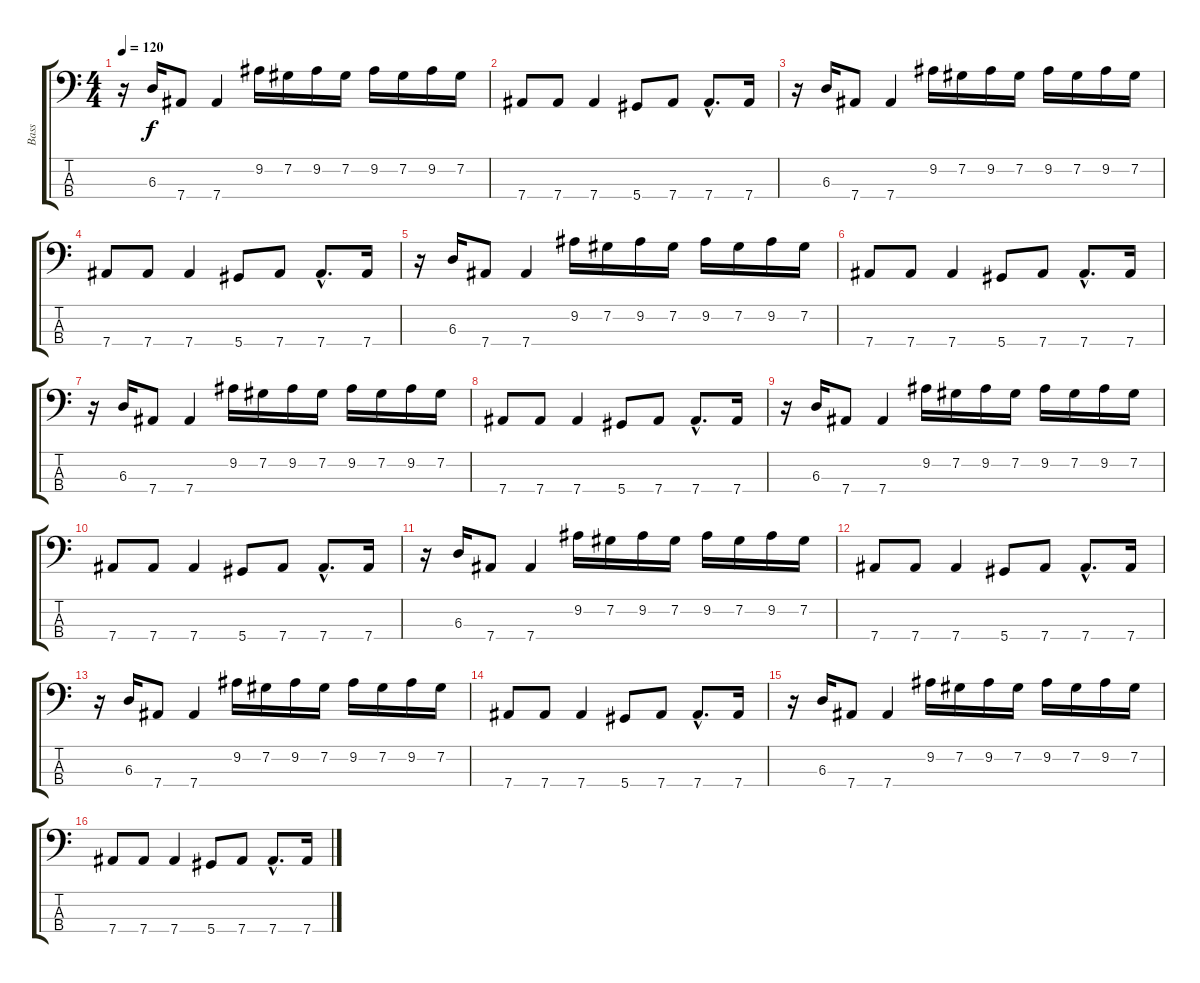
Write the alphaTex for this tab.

\track ("Bass" "Bass") {instrument electricbassfinger}
\staff {score tabs}
\tuning (Gb2 Db2 Ab1 Eb1) {hide}
\ts (4 4)
\tempo 120
\clef f4
\ks c
r.16{dy f} 6.3.16 7.4.8 7.4.4 9.2.16 7.2.16 9.2.16 7.2.16 9.2.16 7.2.16 9.2.16 7.2.16 |
7.4.8 7.4.8 7.4.4 5.4.8 7.4.8 7.4{hac}.8{d} 7.4.16 |
r.16 6.3.16 7.4.8 7.4.4 9.2.16 7.2.16 9.2.16 7.2.16 9.2.16 7.2.16 9.2.16 7.2.16 |
7.4.8 7.4.8 7.4.4 5.4.8 7.4.8 7.4{hac}.8{d} 7.4.16 |
r.16 6.3.16 7.4.8 7.4.4 9.2.16 7.2.16 9.2.16 7.2.16 9.2.16 7.2.16 9.2.16 7.2.16 |
7.4.8 7.4.8 7.4.4 5.4.8 7.4.8 7.4{hac}.8{d} 7.4.16 |
r.16 6.3.16 7.4.8 7.4.4 9.2.16 7.2.16 9.2.16 7.2.16 9.2.16 7.2.16 9.2.16 7.2.16 |
7.4.8 7.4.8 7.4.4 5.4.8 7.4.8 7.4{hac}.8{d} 7.4.16 |
r.16 6.3.16 7.4.8 7.4.4 9.2.16 7.2.16 9.2.16 7.2.16 9.2.16 7.2.16 9.2.16 7.2.16 |
7.4.8 7.4.8 7.4.4 5.4.8 7.4.8 7.4{hac}.8{d} 7.4.16 |
r.16 6.3.16 7.4.8 7.4.4 9.2.16 7.2.16 9.2.16 7.2.16 9.2.16 7.2.16 9.2.16 7.2.16 |
7.4.8 7.4.8 7.4.4 5.4.8 7.4.8 7.4{hac}.8{d} 7.4.16 |
r.16 6.3.16 7.4.8 7.4.4 9.2.16 7.2.16 9.2.16 7.2.16 9.2.16 7.2.16 9.2.16 7.2.16 |
7.4.8 7.4.8 7.4.4 5.4.8 7.4.8 7.4{hac}.8{d} 7.4.16 |
r.16 6.3.16 7.4.8 7.4.4 9.2.16 7.2.16 9.2.16 7.2.16 9.2.16 7.2.16 9.2.16 7.2.16 |
7.4.8 7.4.8 7.4.4 5.4.8 7.4.8 7.4{hac}.8{d} 7.4.16
